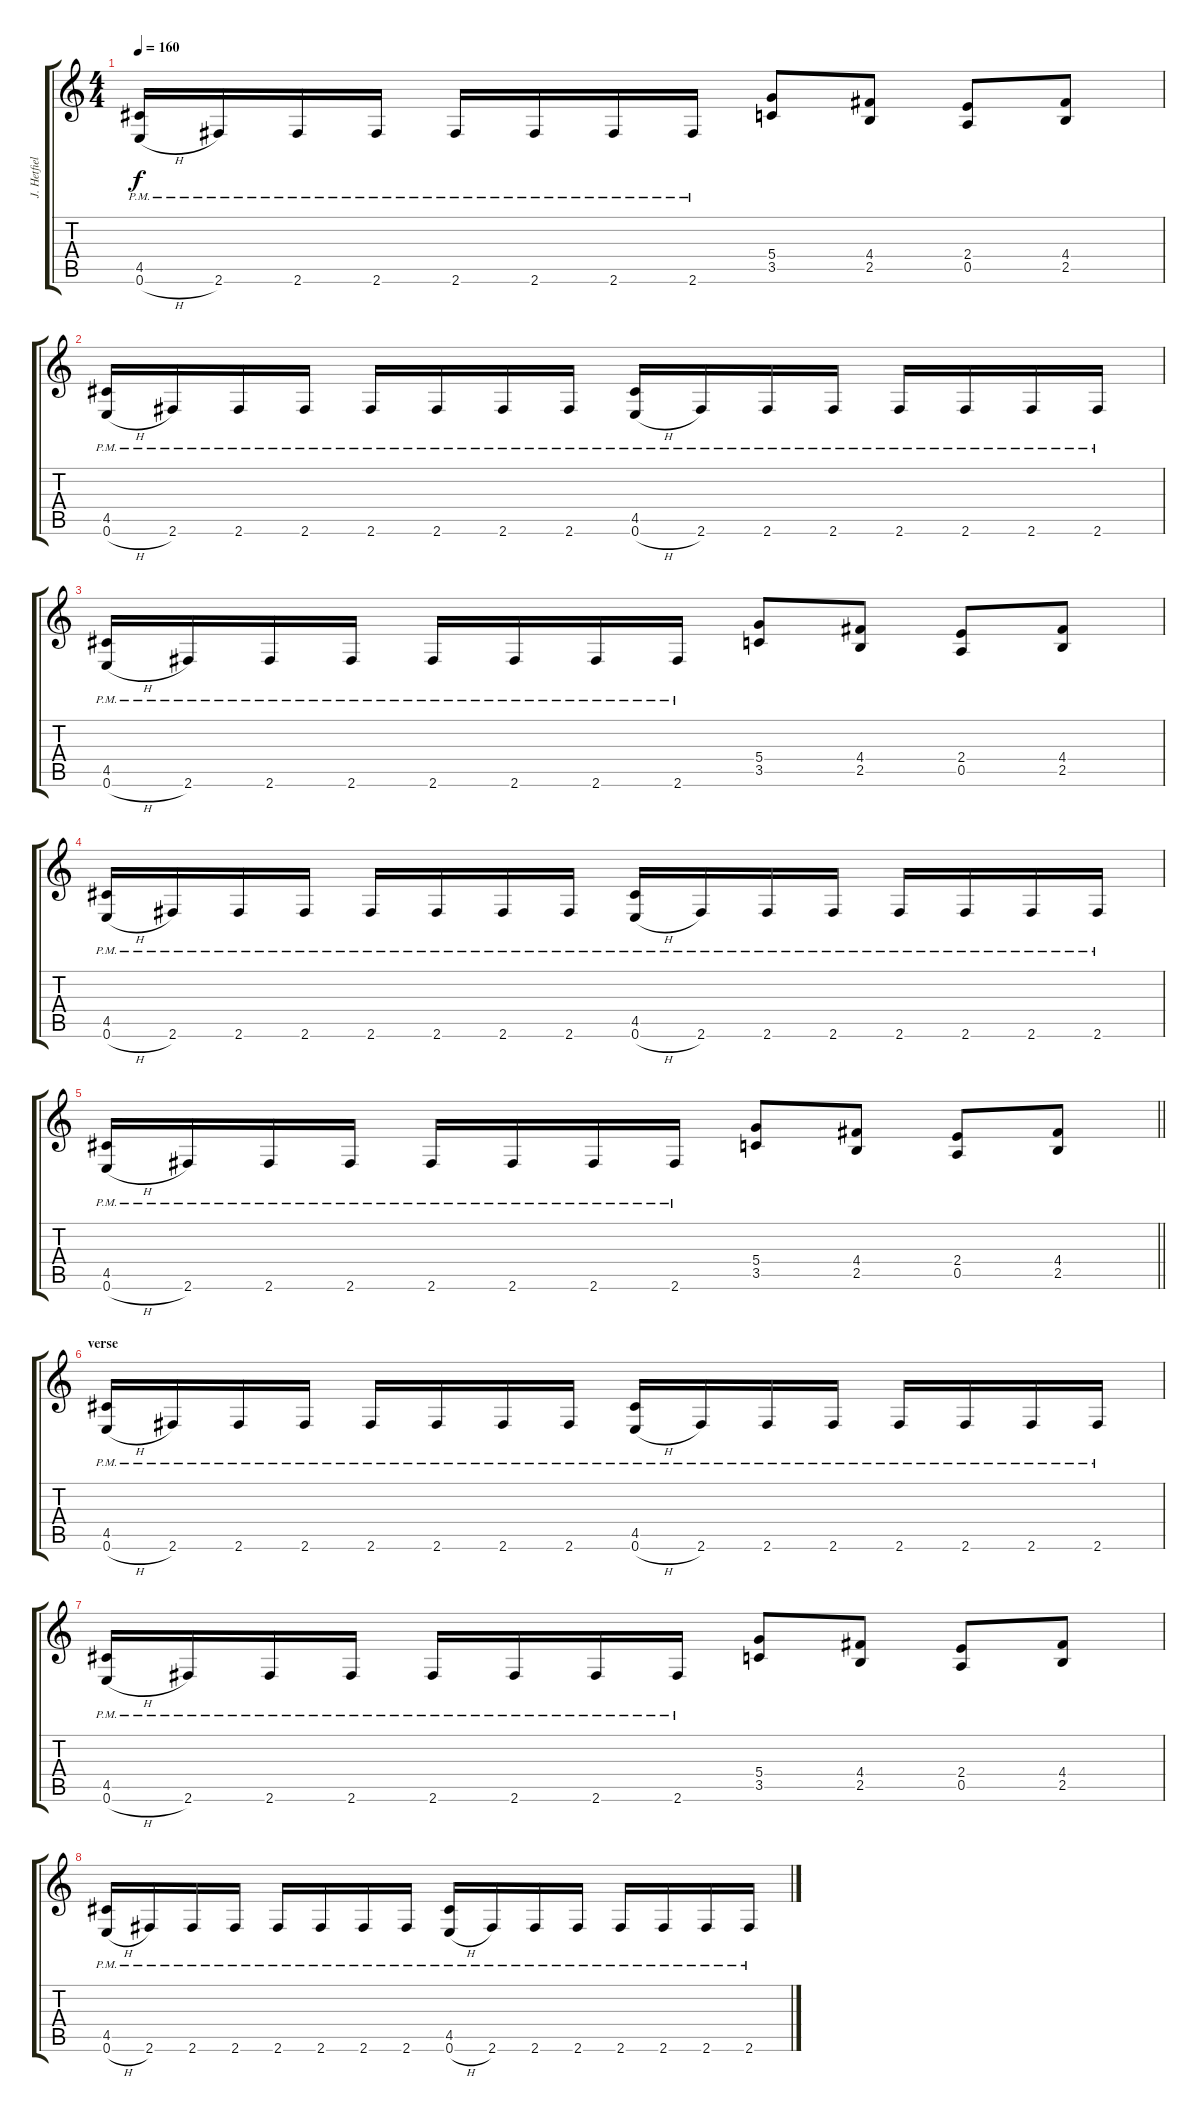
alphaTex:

\track ("J. Hetfield - Rhythm guitar" "J. Hetfiel") {instrument distortionguitar}
\staff {score tabs}
\tuning (E4 B3 G3 D3 A2 E2) {hide}
\ts (4 4)
\tempo 160
\clef g2
\ks c
(4.5{pm} 0.6{h pm}).16{dy f} 2.6{pm}.16 2.6{pm}.16 2.6{pm}.16 2.6{pm}.16 2.6{pm}.16 2.6{pm}.16 2.6{pm}.16 (5.4 3.5).8 (4.4 2.5).8 (2.4 0.5).8 (4.4 2.5).8 |
(4.5{pm} 0.6{h pm}).16 2.6{pm}.16 2.6{pm}.16 2.6{pm}.16 2.6{pm}.16 2.6{pm}.16 2.6{pm}.16 2.6{pm}.16 (4.5{pm} 0.6{h pm}).16 2.6{pm}.16 2.6{pm}.16 2.6{pm}.16 2.6{pm}.16 2.6{pm}.16 2.6{pm}.16 2.6{pm}.16 |
(4.5{pm} 0.6{h pm}).16 2.6{pm}.16 2.6{pm}.16 2.6{pm}.16 2.6{pm}.16 2.6{pm}.16 2.6{pm}.16 2.6{pm}.16 (5.4 3.5).8 (4.4 2.5).8 (2.4 0.5).8 (4.4 2.5).8 |
(4.5{pm} 0.6{h pm}).16 2.6{pm}.16 2.6{pm}.16 2.6{pm}.16 2.6{pm}.16 2.6{pm}.16 2.6{pm}.16 2.6{pm}.16 (4.5{pm} 0.6{h pm}).16 2.6{pm}.16 2.6{pm}.16 2.6{pm}.16 2.6{pm}.16 2.6{pm}.16 2.6{pm}.16 2.6{pm}.16 |
\barLineRight lightlight
(4.5{pm} 0.6{h pm}).16 2.6{pm}.16 2.6{pm}.16 2.6{pm}.16 2.6{pm}.16 2.6{pm}.16 2.6{pm}.16 2.6{pm}.16 (5.4 3.5).8 (4.4 2.5).8 (2.4 0.5).8 (4.4 2.5).8 |
\section ("" "verse")
(4.5{pm} 0.6{h pm}).16 2.6{pm}.16 2.6{pm}.16 2.6{pm}.16 2.6{pm}.16 2.6{pm}.16 2.6{pm}.16 2.6{pm}.16 (4.5{pm} 0.6{h pm}).16 2.6{pm}.16 2.6{pm}.16 2.6{pm}.16 2.6{pm}.16 2.6{pm}.16 2.6{pm}.16 2.6{pm}.16 |
(4.5{pm} 0.6{h pm}).16 2.6{pm}.16 2.6{pm}.16 2.6{pm}.16 2.6{pm}.16 2.6{pm}.16 2.6{pm}.16 2.6{pm}.16 (5.4 3.5).8 (4.4 2.5).8 (2.4 0.5).8 (4.4 2.5).8 |
(4.5{pm} 0.6{h pm}).16 2.6{pm}.16 2.6{pm}.16 2.6{pm}.16 2.6{pm}.16 2.6{pm}.16 2.6{pm}.16 2.6{pm}.16 (4.5{pm} 0.6{h pm}).16 2.6{pm}.16 2.6{pm}.16 2.6{pm}.16 2.6{pm}.16 2.6{pm}.16 2.6{pm}.16 2.6{pm}.16
